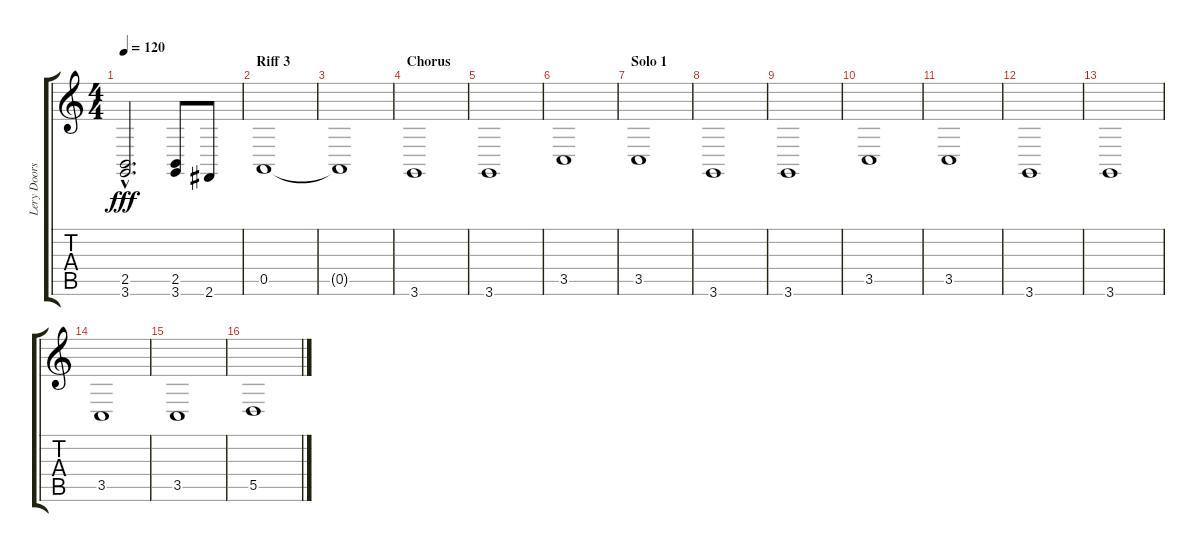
\track ("Lery Doors" "Lery Doors") {instrument cello}
\staff {score tabs}
\tuning (E4 B3 G3 D3 A2 E2) {hide}
\ts (4 4)
\tempo 120
\clef g2
\ks c
(2.5{hac} 3.6{hac}).2{d dy fff} (2.5 3.6).8 2.6.8 |
\section ("" "Riff 3")
0.5.1 |
0.5{t}.1 |
\section ("" "Chorus")
3.6.1 |
3.6.1 |
3.5.1 |
\section ("" "Solo 1")
3.5.1 |
3.6.1 |
3.6.1 |
3.5.1 |
3.5.1 |
3.6.1 |
3.6.1 |
3.5.1 |
3.5.1 |
5.5.1
